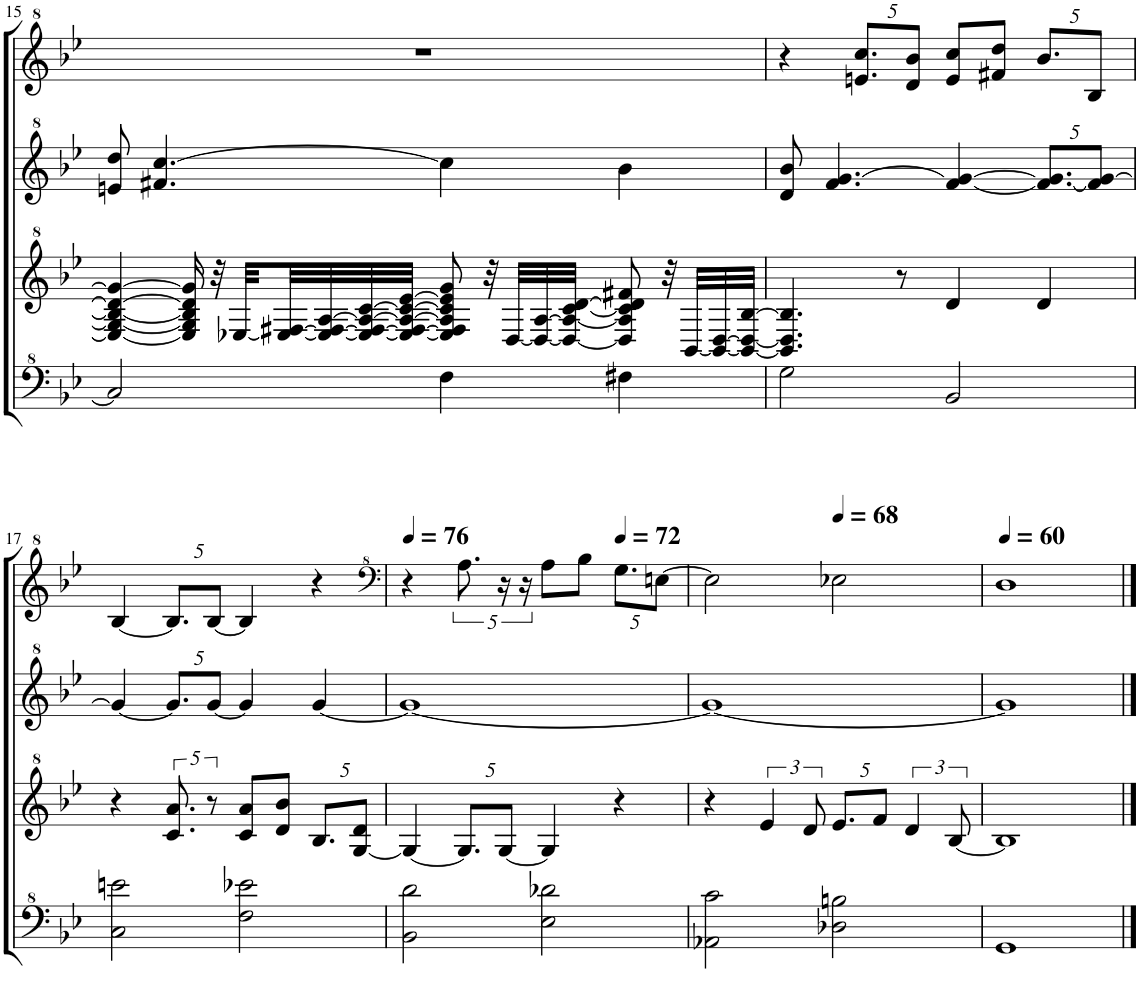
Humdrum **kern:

**kern	**kern	**kern	**kern
*part1	*part1	*part1	*part1
*staff4	*staff3	*staff2	*staff1
*I"Model III	*	*	*
!!LO:PB:g=z
*clefF^4	*clefG^2	*clefG^2	*clefG^2
*k[b-e-]	*k[b-e-]	*k[b-e-]	*k[b-e-]
*M4/4	*M4/4	*M4/4	*M4/4
=15	=15	=15	=15
2c/]	4e/_ 4g/_ 4b-/_ 4dd/_ 4gg/_	8een/ 8ddd/	1r
.	.	4.ff#X/ [4.ccc/	.
.	16e/] 16g/] 16b-/] 16dd/] 16gg/]	.	.
.	32r	.	.
.	[32e-X/LLL	.	.
.	32e-/_ [32f#X/	.	.
.	32e-/_ 32f#/_ [32a/	.	.
.	32e-/_ 32f#/_ 32a/_ [32cc/	.	.
.	32e-/_ 32f#/_ 32a/_ 32cc/_ [32ee-/JJJ	.	.
4f\	8e-/] 8f#/] 8a/] 8cc/] 8ee-/] 8gg/	4ccc\]	.
.	32r	.	.
.	[32d/LLL	.	.
.	32d/_ [32a/	.	.
.	32d/_ 32a/_ [32cc/ [32dd/JJJ	.	.
4f#X\	8d/] 8a/] 8cc/] 8dd/] 8ff#X/	4bb-\	.
.	32r	.	.
.	[32B-/LLL	.	.
.	32B-/_ [32d/	.	.
.	32B-/_ 32d/_ [32b-/JJJ	.	.
=16	=16	=16	=16
2g\	4.B-/] 4.d/] 4.b-/]	8dd/ 8bb-/	4r
.	.	4.ff/ [4.gg/	.
*	*	*	*Xbrackettup
.	.	.	10.een/ 10.ccc/L
.	8r	.	.
.	.	.	10dd/ 10bb-/J
2B-/	4dd/	[4ff/ 4gg/_	8ee/ 8ccc/L
.	.	.	8ff#X/ 8ddd/J
.	4dd/	4ff/_ 4gg/]	10.bb-/L
.	.	.	10b-/J
!!LO:LB:g=z
=17	=17	=17	=17
2c\ 2een\	4r	4gg/_	[4b-/
.	10.cc/ 10.aa/	4gg/]	4b-/]
.	10r	.	.
2f\ 2ee-X\	8cc/ 8aa/L	4gg/]	4b-/]
.	8dd/ 8bb-/J	.	.
*	*Xbrackettup	*	*
.	10.b-/L	[4gg/	4r
.	[10g/ 10dd/J	.	.
=18	=18	=18	=18
*	*	*	*clefF^4
*	*	*	*MM76
2B-\ 2dd\	4g/_	1gg_	4r
*	*	*	*brackettup
.	4g/]	.	10.a\
.	.	.	20r
.	.	.	20r
2e-\ 2dd-X\	4g/]	.	8a\L
.	.	.	8b-\J
*	*	*	*Xbrackettup
*	*	*	*MM72
.	4r	.	10.g\L
.	.	.	[10en\J
=19	=19	=19	=19
2A-X\ 2cc\	4r	1gg_	2e\]
*	*brackettup	*	*
.	6ee-/	.	.
.	12dd/	.	.
*	*Xbrackettup	*	*
*	*	*	*MM68
2d-X\ 2bn\	10.ee-/L	.	2e-X\
.	10ff/J	.	.
*	*brackettup	*	*
.	6dd/	.	.
.	[12b-/	.	.
=20	=20	=20	=20
*	*	*	*MM60
1G	1b-]	1gg]	1d
==	==	==	==
*-	*-	*-	*-
